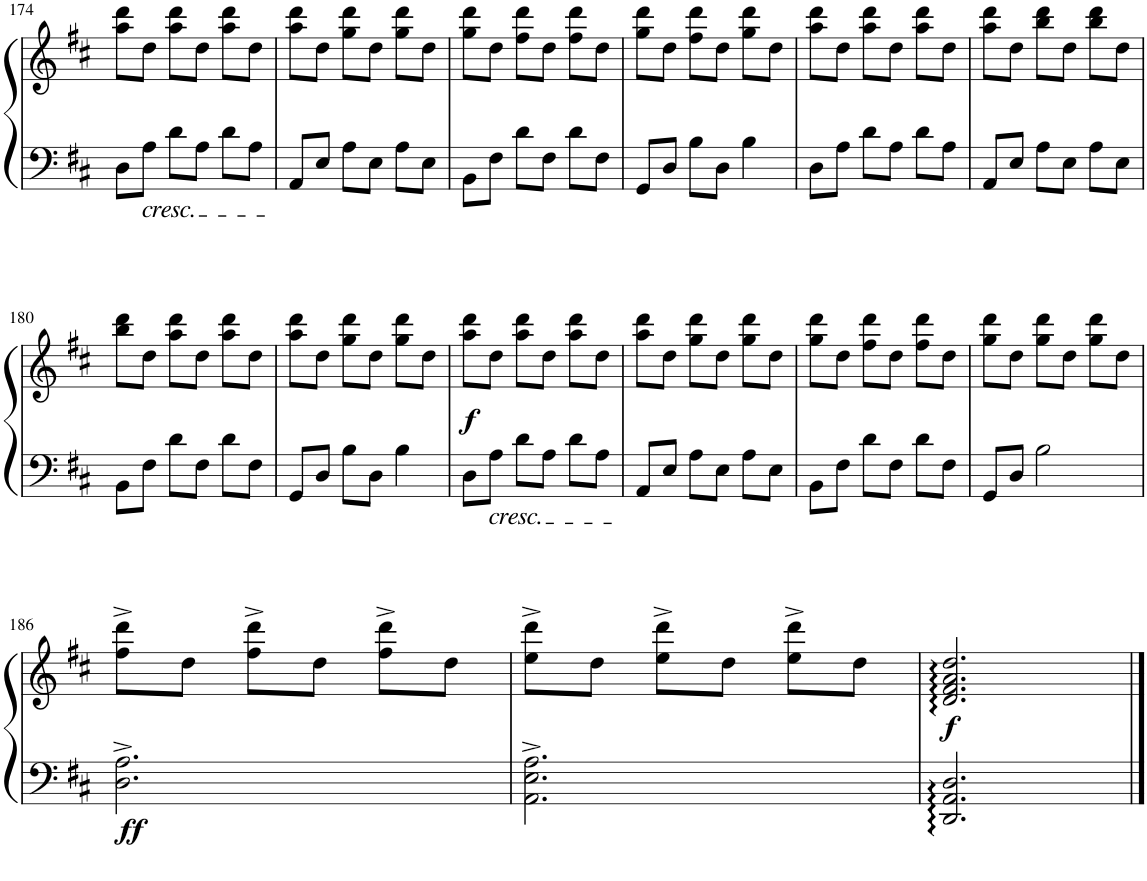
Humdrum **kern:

**kern	**kern	**dynam
*part1	*part1	*part1
*staff2	*staff1	*staff1/2
*I"Piano	*	*
*I'Pno.	*	*
!!LO:PB:g=z
*clefF4	*clefG2	*
*k[f#c#]	*k[f#c#]	*
*M3/4	*M3/4	*
=174	=174	=174
8D\L	8aa\ 8ddd\L	.
!LO:TX:b:i:t=cresc.	!	!
8A\J	8dd\J	.
8d\L	8aa\ 8ddd\L	.
8A\J	8dd\J	.
8d\L	8aa\ 8ddd\L	.
8A\J	8dd\J	.
=175	=175	=175
8AA/L	8aa\ 8ddd\L	.
8E/J	8dd\J	.
8A\L	8gg\ 8ddd\L	.
8E\J	8dd\J	.
8A\L	8gg\ 8ddd\L	.
8E\J	8dd\J	.
=176	=176	=176
8BB\L	8gg\ 8ddd\L	.
8F#\J	8dd\J	.
8d\L	8ff#\ 8ddd\L	.
8F#\J	8dd\J	.
8d\L	8ff#\ 8ddd\L	.
8F#\J	8dd\J	.
=177	=177	=177
8GG/L	8gg\ 8ddd\L	.
8D/J	8dd\J	.
8B\L	8ff#\ 8ddd\L	.
8D\J	8dd\J	.
4B\	8gg\ 8ddd\L	.
.	8dd\J	.
=178	=178	=178
8D\L	8aa\ 8ddd\L	.
8A\J	8dd\J	.
8d\L	8aa\ 8ddd\L	.
8A\J	8dd\J	.
8d\L	8aa\ 8ddd\L	.
8A\J	8dd\J	.
=179	=179	=179
8AA/L	8aa\ 8ddd\L	.
8E/J	8dd\J	.
8A\L	8bb\ 8ddd\L	.
8E\J	8dd\J	.
8A\L	8bb\ 8ddd\L	.
8E\J	8dd\J	.
!!LO:LB:g=z
=180	=180	=180
8BB\L	8bb\ 8ddd\L	.
8F#\J	8dd\J	.
8d\L	8aa\ 8ddd\L	.
8F#\J	8dd\J	.
8d\L	8aa\ 8ddd\L	.
8F#\J	8dd\J	.
=181	=181	=181
8GG/L	8aa\ 8ddd\L	.
8D/J	8dd\J	.
8B\L	8gg\ 8ddd\L	.
8D\J	8dd\J	.
4B\	8gg\ 8ddd\L	.
.	8dd\J	.
=182	=182	=182
!	!	!LO:DY:b
8D\L	8aa\ 8ddd\L	f
!LO:TX:b:i:t=cresc.	!	!
8A\J	8dd\J	.
8d\L	8aa\ 8ddd\L	.
8A\J	8dd\J	.
8d\L	8aa\ 8ddd\L	.
8A\J	8dd\J	.
=183	=183	=183
8AA/L	8aa\ 8ddd\L	.
8E/J	8dd\J	.
8A\L	8gg\ 8ddd\L	.
8E\J	8dd\J	.
8A\L	8gg\ 8ddd\L	.
8E\J	8dd\J	.
=184	=184	=184
8BB\L	8gg\ 8ddd\L	.
8F#\J	8dd\J	.
8d\L	8ff#\ 8ddd\L	.
8F#\J	8dd\J	.
8d\L	8ff#\ 8ddd\L	.
8F#\J	8dd\J	.
=185	=185	=185
8GG/L	8gg\ 8ddd\L	.
8D/J	8dd\J	.
2B\	8gg\ 8ddd\L	.
.	8dd\J	.
.	8gg\ 8ddd\L	.
.	8dd\J	.
!!LO:LB:g=z
=186	=186	=186
!	!	!LO:DY:b=2
2.D\^ 2.A\^	8ff#\^ 8ddd\^L	ff
.	8dd\J	.
.	8ff#\^ 8ddd\^L	.
.	8dd\J	.
.	8ff#\^ 8ddd\^L	.
.	8dd\J	.
=187	=187	=187
2.AA\^ 2.E\^ 2.A\^	8ee\^ 8ddd\^L	.
.	8dd\J	.
.	8ee\^ 8ddd\^L	.
.	8dd\J	.
.	8ee\^ 8ddd\^L	.
.	8dd\J	.
=188	=188	=188
!	!	!LO:DY:b
2.DD/ 2.AA/ 2.D/	2.d/ 2.f#/ 2.a/ 2.dd/	f
==	==	==
*-	*-	*-
